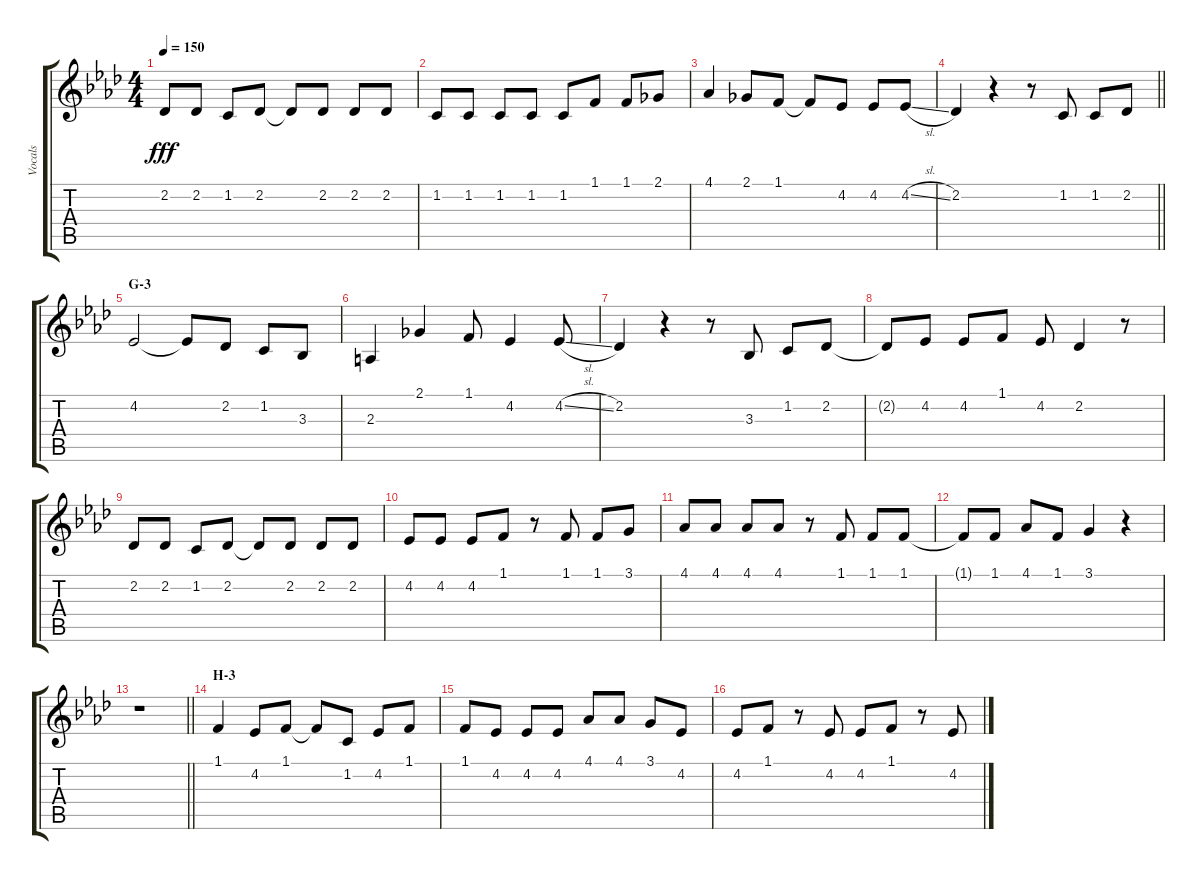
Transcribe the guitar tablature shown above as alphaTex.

\track ("Vocals" "Vocals") {instrument voiceoohs}
\staff {score tabs}
\tuning (E4 B3 G3 D3 A2 E2) {hide}
\ts (4 4)
\tempo 150
\clef g2
\ks ab
2.2.8{dy fff} 2.2.8 1.2.8 2.2.8 2.2{t}.8 2.2.8 2.2.8 2.2.8 |
1.2.8 1.2.8 1.2.8 1.2.8 1.2.8 1.1.8 1.1.8 2.1.8 |
4.1.4 2.1.8 1.1.8 1.1{t}.8 4.2.8 4.2.8 4.2{sl}.8 |
\barLineRight lightlight
2.2.4 r.4 r.8 1.2.8 1.2.8 2.2.8 |
\section ("" "G-3")
4.2.2 4.2{t}.8 2.2.8 1.2.8 3.3.8 |
2.3.4 2.1.4 1.1.8 4.2.4 4.2{sl}.8 |
2.2.4 r.4 r.8 3.3.8 1.2.8 2.2.8 |
2.2{t}.8 4.2.8 4.2.8 1.1.8 4.2.8 2.2.4 r.8 |
2.2.8 2.2.8 1.2.8 2.2.8 2.2{t}.8 2.2.8 2.2.8 2.2.8 |
4.2.8 4.2.8 4.2.8 1.1.8 r.8 1.1.8 1.1.8 3.1.8 |
4.1.8 4.1.8 4.1.8 4.1.8 r.8 1.1.8 1.1.8 1.1.8 |
1.1{t}.8 1.1.8 4.1.8 1.1.8 3.1.4 r.4 |
\barLineRight lightlight
r.1 |
\section ("" "H-3")
1.1.4 4.2.8 1.1.8 1.1{t}.8 1.2.8 4.2.8 1.1.8 |
1.1.8 4.2.8 4.2.8 4.2.8 4.1.8 4.1.8 3.1.8 4.2.8 |
4.2.8 1.1.8 r.8 4.2.8 4.2.8 1.1.8 r.8 4.2.8
